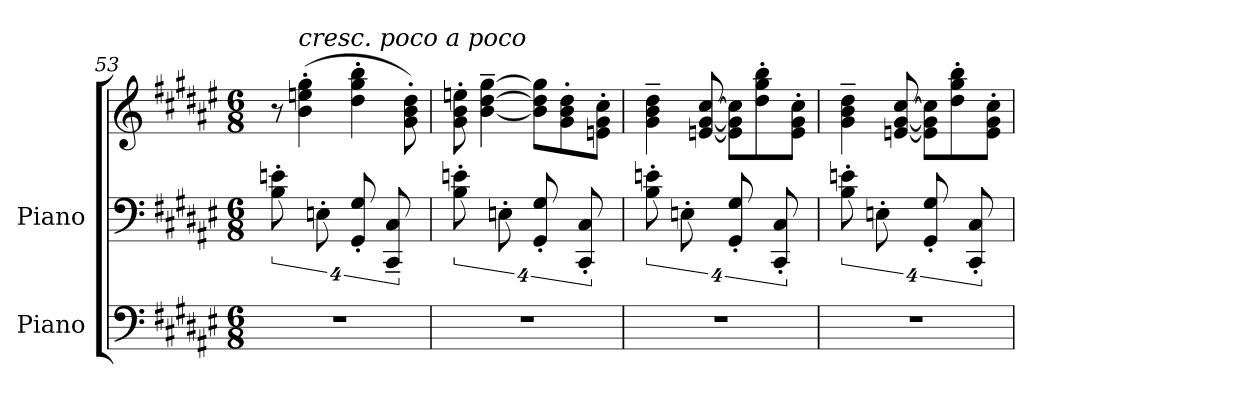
**kern	**kern	**kern
*part2	*part1	*part1
*staff3	*staff2	*staff1
*I"Piano	*I"Piano	*
*I'Pno	*I'Pno	*
*clefF4	*clefF4	*clefG2
*k[f#c#g#d#a#e#]	*k[f#c#g#d#a#e#]	*k[f#c#g#d#a#e#]
*M6/8	*M6/8	*M6/8
=53	=53	=53
2.r	16%3B\' 16%3en\'	8r
!	!	!LO:TX:a:i:t=cresc. poco a poco
.	.	(4b\' 4een\' 4gg#\'
.	16%3En'\	.
.	16%3GG#/' 16%3G#/'	4dd#\' 4gg#\' 4bb\'
.	16%3CC#/~ 16%3C#/~	.
.	.	8g#\' 8b\' 8dd#\')
=54	=54	=54
2.r	16%3B\' 16%3en\'	8g#\' 8b\' 8een\'
.	.	[4b\~ [4dd#\~ [4gg#\~
.	16%3En'\	.
.	16%3GG#/' 16%3G#/'	8b\] 8dd#\] 8gg#\]L
.	.	8g#\' 8b\' 8dd#\'
.	16%3CC#/' 16%3C#/'	.
.	.	8en\' 8g#\' 8cc#\'J
=55	=55	=55
2.r	16%3B\' 16%3en\'	4g#\~ 4b\~ 4dd#\~
.	16%3En'\	.
.	.	[8en/ [8g#/ [8cc#/
.	16%3GG#/' 16%3G#/'	8e\] 8g#\] 8cc#\]L
.	.	8dd#\' 8gg#\' 8bb\'
.	16%3CC#/' 16%3C#/'	.
.	.	8e\' 8g#\' 8cc#\'J
=56	=56	=56
2.r	16%3B\' 16%3en\'	4g#\~ 4b\~ 4dd#\~
.	16%3En'\	.
.	.	[8en/ [8g#/ [8cc#/
.	16%3GG#/' 16%3G#/'	8e\] 8g#\] 8cc#\]L
.	.	8dd#\' 8gg#\' 8bb\'
.	16%3CC#/' 16%3C#/'	.
.	.	8e\' 8g#\' 8cc#\'J
=	=	=
*-	*-	*-
